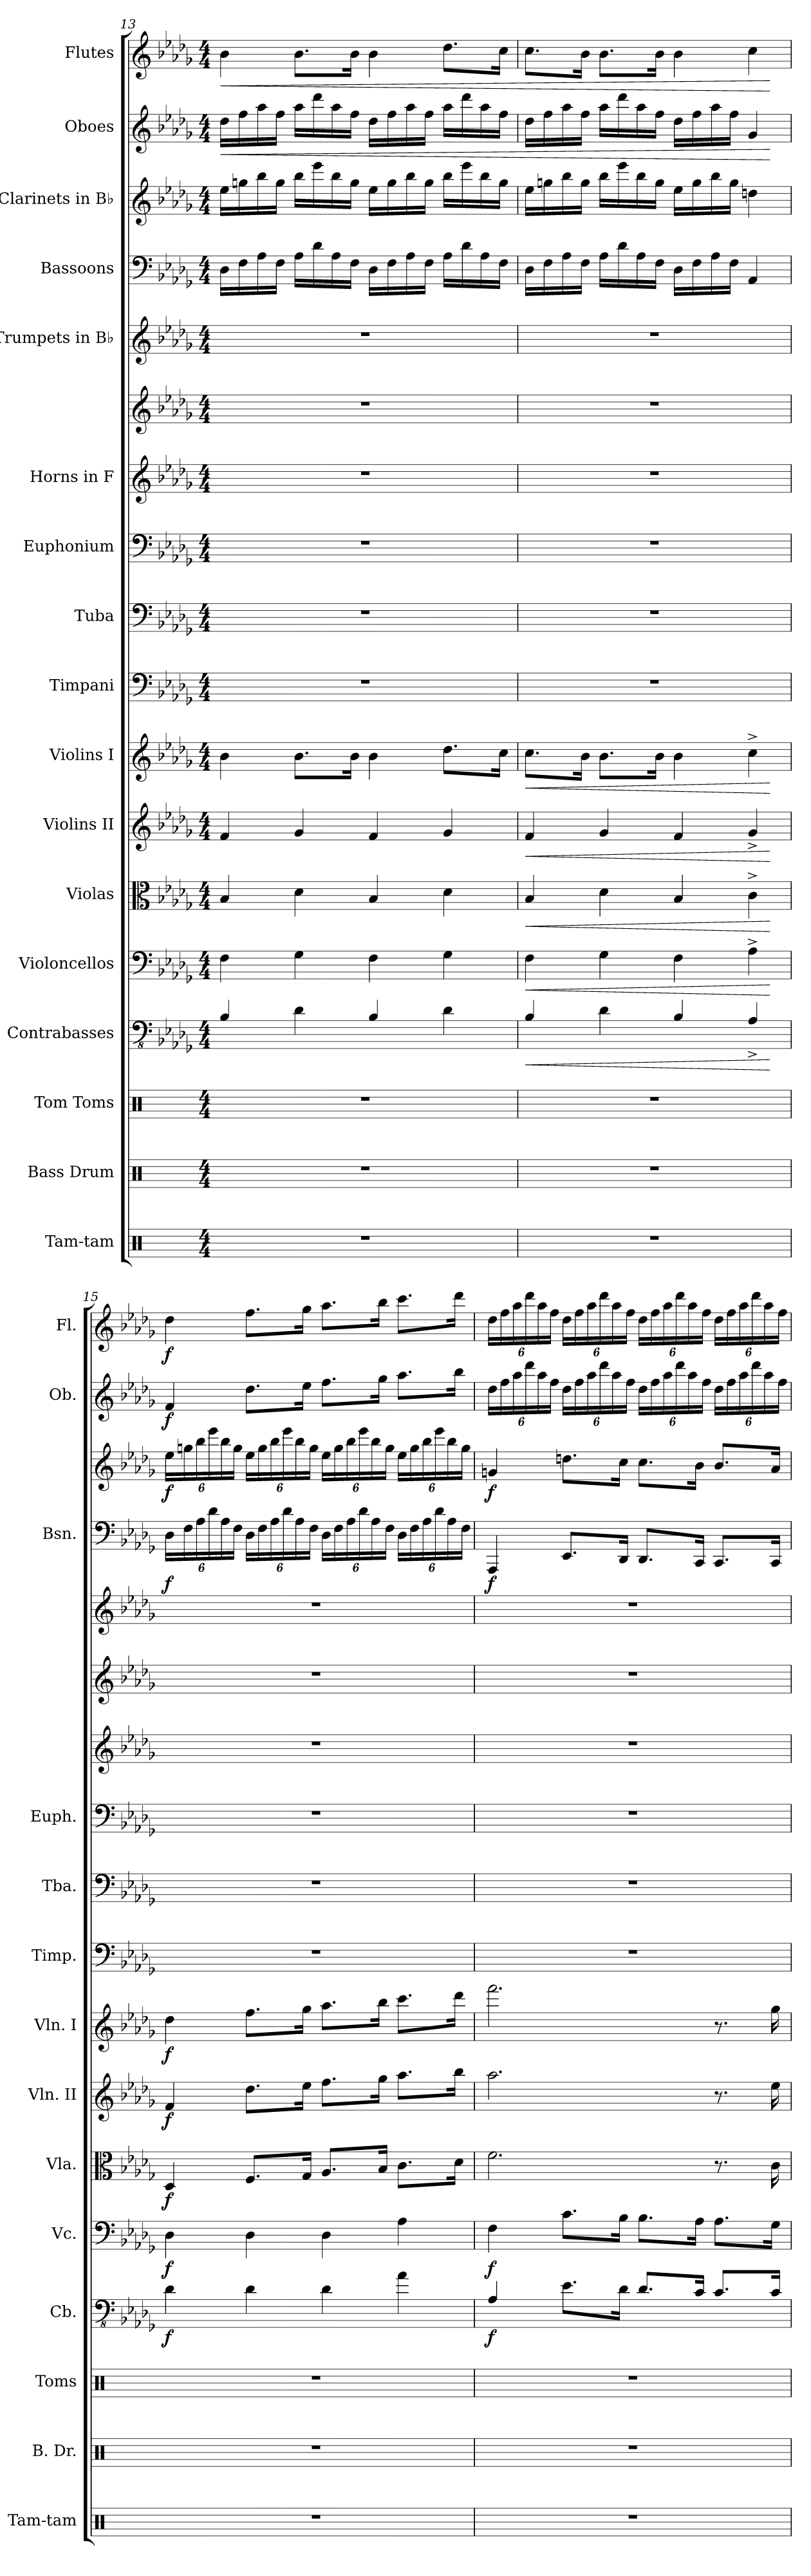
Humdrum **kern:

**kern	**kern	**kern	**kern	**dynam	**kern	**dynam	**kern	**dynam	**kern	**dynam	**kern	**dynam	**kern	**kern	**kern	**kern	**kern	**kern	**kern	**dynam	**kern	**dynam	**kern	**dynam	**kern	**dynam
*part17	*part16	*part15	*part14	*part14	*part13	*part13	*part12	*part12	*part11	*part11	*part10	*part10	*part9	*part8	*part7	*part6	*part6	*part5	*part4	*part4	*part3	*part3	*part2	*part2	*part1	*part1
*staff18	*staff17	*staff16	*staff15	*staff15	*staff14	*staff14	*staff13	*staff13	*staff12	*staff12	*staff11	*staff11	*staff10	*staff9	*staff8	*staff7	*staff6	*staff5	*staff4	*staff4	*staff3	*staff3	*staff2	*staff2	*staff1	*staff1
*I"Tam-tam	*I"Bass Drum	*I"Tom Toms	*I"Contrabasses	*	*I"Violoncellos	*	*I"Violas	*	*I"Violins II	*	*I"Violins I	*	*I"Timpani	*I"Tuba	*I"Euphonium	*I"Horns in F	*	*I"Trumpets in B♭	*I"Bassoons	*	*I"Clarinets in B♭	*	*I"Oboes	*	*I"Flutes	*
*I'Tam-tam	*I'B. Dr.	*I'Toms	*I'Cb.	*	*I'Vc.	*	*I'Vla.	*	*I'Vln. II	*	*I'Vln. I	*	*I'Timp.	*I'Tba.	*I'Euph.	*	*	*	*I'Bsn.	*	*	*	*I'Ob.	*	*I'Fl.	*
*clefX	*clefX	*clefX	*clefFv4	*	*clefF4	*	*clefC3	*	*clefG2	*	*clefG2	*	*clefF4	*clefF4	*clefF4	*clefG2	*clefG2	*clefG2	*clefF4	*	*clefG2	*	*clefG2	*	*clefG2	*
*	*	*	*ITrd7c12	*	*	*	*	*	*	*	*	*	*	*	*	*ITrd4c7	*ITrd4c7	*ITrd1c2	*	*	*ITrd1c2	*	*	*	*	*
*k[]	*k[]	*k[]	*k[b-e-a-d-g-]	*	*k[b-e-a-d-g-]	*	*k[b-e-a-d-g-]	*	*k[b-e-a-d-g-]	*	*k[b-e-a-d-g-]	*	*k[b-e-a-d-g-]	*k[b-e-a-d-g-]	*k[b-e-a-d-g-]	*k[b-e-a-d-g-c-]	*k[b-e-a-d-g-c-]	*k[b-e-a-d-g-c-f-]	*k[b-e-a-d-g-]	*	*k[b-e-a-d-g-c-f-]	*	*k[b-e-a-d-g-]	*	*k[b-e-a-d-g-]	*
*M4/4	*M4/4	*M4/4	*M4/4	*	*M4/4	*	*M4/4	*	*M4/4	*	*M4/4	*	*M4/4	*M4/4	*M4/4	*M4/4	*M4/4	*M4/4	*M4/4	*	*M4/4	*	*M4/4	*	*M4/4	*
=13	=13	=13	=13	=13	=13	=13	=13	=13	=13	=13	=13	=13	=13	=13	=13	=13	=13	=13	=13	=13	=13	=13	=13	=13	=13	=13
!	!	!	!	!	!	!	!	!	!	!	!	!	!	!	!	!	!	!	!	!	!	!	!	!LO:HP:b	!	!LO:HP:b
1r	1r	1r	4BBB-/	.	4F\	.	4B-/	.	4f/	.	4b-\	.	1r	1r	1r	1r	1r	1r	16D-\LL	.	16dd-\LL	.	16dd-\LL	<	4b-\	<
.	.	.	.	.	.	.	.	.	.	.	.	.	.	.	.	.	.	.	16F\	.	16ffn\	.	16ff\	.	.	.
.	.	.	.	.	.	.	.	.	.	.	.	.	.	.	.	.	.	.	16A-\	.	16aa-\	.	16aa-\	.	.	.
.	.	.	.	.	.	.	.	.	.	.	.	.	.	.	.	.	.	.	16F\JJ	.	16ff\JJ	.	16ff\JJ	.	.	.
.	.	.	4DD-\	.	4G-\	.	4d-\	.	4g-/	.	8.b-\L	.	.	.	.	.	.	.	16A-\LL	.	16aa-\LL	.	16aa-\LL	.	8.b-\L	.
.	.	.	.	.	.	.	.	.	.	.	.	.	.	.	.	.	.	.	16d-\	.	16ddd-\	.	16ddd-\	.	.	.
.	.	.	.	.	.	.	.	.	.	.	.	.	.	.	.	.	.	.	16A-\	.	16aa-\	.	16aa-\	.	.	.
.	.	.	.	.	.	.	.	.	.	.	16b-\Jk	.	.	.	.	.	.	.	16F\JJ	.	16ff\JJ	.	16ff\JJ	.	16b-\Jk	.
.	.	.	4BBB-/	.	4F\	.	4B-/	.	4f/	.	4b-\	.	.	.	.	.	.	.	16D-\LL	.	16dd-\LL	.	16dd-\LL	.	4b-\	.
.	.	.	.	.	.	.	.	.	.	.	.	.	.	.	.	.	.	.	16F\	.	16ff\	.	16ff\	.	.	.
.	.	.	.	.	.	.	.	.	.	.	.	.	.	.	.	.	.	.	16A-\	.	16aa-\	.	16aa-\	.	.	.
.	.	.	.	.	.	.	.	.	.	.	.	.	.	.	.	.	.	.	16F\JJ	.	16ff\JJ	.	16ff\JJ	.	.	.
.	.	.	4DD-\	.	4G-\	.	4d-\	.	4g-/	.	8.dd-\L	.	.	.	.	.	.	.	16A-\LL	.	16aa-\LL	.	16aa-\LL	.	8.dd-\L	.
.	.	.	.	.	.	.	.	.	.	.	.	.	.	.	.	.	.	.	16d-\	.	16ddd-\	.	16ddd-\	.	.	.
.	.	.	.	.	.	.	.	.	.	.	.	.	.	.	.	.	.	.	16A-\	.	16aa-\	.	16aa-\	.	.	.
.	.	.	.	.	.	.	.	.	.	.	16cc\Jk	.	.	.	.	.	.	.	16F\JJ	.	16ff\JJ	.	16ff\JJ	.	16cc\Jk	.
!!LO:PB:g=z
=14	=14	=14	=14	=14	=14	=14	=14	=14	=14	=14	=14	=14	=14	=14	=14	=14	=14	=14	=14	=14	=14	=14	=14	=14	=14	=14
!	!	!	!	!LO:HP:b	!	!LO:HP:b	!	!LO:HP:b	!	!LO:HP:b	!	!LO:HP:b	!	!	!	!	!	!	!	!	!	!	!	!	!	!
1r	1r	1r	4BBB-/	<	4F\	<	4B-/	<	4f/	<	8.cc\L	<	1r	1r	1r	1r	1r	1r	16D-\LL	.	16dd-\LL	.	16dd-\LL	.	8.cc\L	.
.	.	.	.	.	.	.	.	.	.	.	.	.	.	.	.	.	.	.	16F\	.	16ffn\	.	16ff\	.	.	.
.	.	.	.	.	.	.	.	.	.	.	.	.	.	.	.	.	.	.	16A-\	.	16aa-\	.	16aa-\	.	.	.
.	.	.	.	.	.	.	.	.	.	.	16b-\Jk	.	.	.	.	.	.	.	16F\JJ	.	16ff\JJ	.	16ff\JJ	.	16b-\Jk	.
.	.	.	4DD-\	.	4G-\	.	4d-\	.	4g-/	.	8.b-\L	.	.	.	.	.	.	.	16A-\LL	.	16aa-\LL	.	16aa-\LL	.	8.b-\L	.
.	.	.	.	.	.	.	.	.	.	.	.	.	.	.	.	.	.	.	16d-\	.	16ddd-\	.	16ddd-\	.	.	.
.	.	.	.	.	.	.	.	.	.	.	.	.	.	.	.	.	.	.	16A-\	.	16aa-\	.	16aa-\	.	.	.
.	.	.	.	.	.	.	.	.	.	.	16b-\Jk	.	.	.	.	.	.	.	16F\JJ	.	16ff\JJ	.	16ff\JJ	.	16b-\Jk	.
.	.	.	4BBB-/	.	4F\	.	4B-/	.	4f/	.	4b-\	.	.	.	.	.	.	.	16D-\LL	.	16dd-\LL	.	16dd-\LL	.	4b-\	.
.	.	.	.	.	.	.	.	.	.	.	.	.	.	.	.	.	.	.	16F\	.	16ff\	.	16ff\	.	.	.
.	.	.	.	.	.	.	.	.	.	.	.	.	.	.	.	.	.	.	16A-\	.	16aa-\	.	16aa-\	.	.	.
.	.	.	.	.	.	.	.	.	.	.	.	.	.	.	.	.	.	.	16F\JJ	.	16ff\JJ	.	16ff\JJ	.	.	.
.	.	.	4AAA-^/	.	4A-^\	.	4c^\	.	4g-^/	.	4cc^\	.	.	.	.	.	.	.	4AA-/	.	4ccn\	.	4g-/	.	4cc\	.
.	.	.	.	[	.	[	.	[	.	[	.	[	.	.	.	.	.	.	.	.	.	.	.	[	.	[
!!LO:PB:g=z
=15	=15	=15	=15	=15	=15	=15	=15	=15	=15	=15	=15	=15	=15	=15	=15	=15	=15	=15	=15	=15	=15	=15	=15	=15	=15	=15
*	*	*	*	*	*	*	*	*	*	*	*	*	*	*	*	*	*	*	*Xbrackettup	*	*Xbrackettup	*	*	*	*	*
!	!	!	!	!LO:DY:b	!	!LO:DY:b	!	!LO:DY:b	!	!LO:DY:b	!	!LO:DY:b	!	!	!	!	!	!	!	!LO:DY:b	!	!LO:DY:b	!	!LO:DY:b	!	!LO:DY:b
1r	1r	1r	4DD-\	f	4D-\	f	4D-/	f	4f/	f	4dd-\	f	1r	1r	1r	1r	1r	1r	24D-\LL	f	24dd-\LL	f	4f/	f	4dd-\	f
.	.	.	.	.	.	.	.	.	.	.	.	.	.	.	.	.	.	.	24F\	.	24ffn\	.	.	.	.	.
.	.	.	.	.	.	.	.	.	.	.	.	.	.	.	.	.	.	.	24A-\	.	24aa-\	.	.	.	.	.
.	.	.	.	.	.	.	.	.	.	.	.	.	.	.	.	.	.	.	24d-\	.	24ddd-\	.	.	.	.	.
.	.	.	.	.	.	.	.	.	.	.	.	.	.	.	.	.	.	.	24A-\	.	24aa-\	.	.	.	.	.
.	.	.	.	.	.	.	.	.	.	.	.	.	.	.	.	.	.	.	24F\JJ	.	24ff\JJ	.	.	.	.	.
.	.	.	4DD-\	.	4D-\	.	8.F/L	.	8.dd-\L	.	8.ff\L	.	.	.	.	.	.	.	24D-\LL	.	24dd-\LL	.	8.dd-\L	.	8.ff\L	.
.	.	.	.	.	.	.	.	.	.	.	.	.	.	.	.	.	.	.	24F\	.	24ff\	.	.	.	.	.
.	.	.	.	.	.	.	.	.	.	.	.	.	.	.	.	.	.	.	24A-\	.	24aa-\	.	.	.	.	.
.	.	.	.	.	.	.	.	.	.	.	.	.	.	.	.	.	.	.	24d-\	.	24ddd-\	.	.	.	.	.
.	.	.	.	.	.	.	.	.	.	.	.	.	.	.	.	.	.	.	24A-\	.	24aa-\	.	.	.	.	.
.	.	.	.	.	.	.	16G-/Jk	.	16ee-\Jk	.	16gg-\Jk	.	.	.	.	.	.	.	.	.	.	.	16ee-\Jk	.	16gg-\Jk	.
.	.	.	.	.	.	.	.	.	.	.	.	.	.	.	.	.	.	.	24F\JJ	.	24ff\JJ	.	.	.	.	.
.	.	.	4DD-\	.	4D-\	.	8.A-/L	.	8.ff\L	.	8.aa-\L	.	.	.	.	.	.	.	24D-\LL	.	24dd-\LL	.	8.ff\L	.	8.aa-\L	.
.	.	.	.	.	.	.	.	.	.	.	.	.	.	.	.	.	.	.	24F\	.	24ff\	.	.	.	.	.
.	.	.	.	.	.	.	.	.	.	.	.	.	.	.	.	.	.	.	24A-\	.	24aa-\	.	.	.	.	.
.	.	.	.	.	.	.	.	.	.	.	.	.	.	.	.	.	.	.	24d-\	.	24ddd-\	.	.	.	.	.
.	.	.	.	.	.	.	.	.	.	.	.	.	.	.	.	.	.	.	24A-\	.	24aa-\	.	.	.	.	.
.	.	.	.	.	.	.	16B-/Jk	.	16gg-\Jk	.	16bb-\Jk	.	.	.	.	.	.	.	.	.	.	.	16gg-\Jk	.	16bb-\Jk	.
.	.	.	.	.	.	.	.	.	.	.	.	.	.	.	.	.	.	.	24F\JJ	.	24ff\JJ	.	.	.	.	.
.	.	.	4AA-\	.	4A-\	.	8.c\L	.	8.aa-\L	.	8.ccc\L	.	.	.	.	.	.	.	24D-\LL	.	24dd-\LL	.	8.aa-\L	.	8.ccc\L	.
.	.	.	.	.	.	.	.	.	.	.	.	.	.	.	.	.	.	.	24F\	.	24ff\	.	.	.	.	.
.	.	.	.	.	.	.	.	.	.	.	.	.	.	.	.	.	.	.	24A-\	.	24aa-\	.	.	.	.	.
.	.	.	.	.	.	.	.	.	.	.	.	.	.	.	.	.	.	.	24d-\	.	24ddd-\	.	.	.	.	.
.	.	.	.	.	.	.	.	.	.	.	.	.	.	.	.	.	.	.	24A-\	.	24aa-\	.	.	.	.	.
.	.	.	.	.	.	.	16d-\Jk	.	16bb-\Jk	.	16ddd-\Jk	.	.	.	.	.	.	.	.	.	.	.	16bb-\Jk	.	16ddd-\Jk	.
.	.	.	.	.	.	.	.	.	.	.	.	.	.	.	.	.	.	.	24F\JJ	.	24ff\JJ	.	.	.	.	.
!!LO:PB:g=z
=16	=16	=16	=16	=16	=16	=16	=16	=16	=16	=16	=16	=16	=16	=16	=16	=16	=16	=16	=16	=16	=16	=16	=16	=16	=16	=16
*	*	*	*	*	*	*	*	*	*	*	*	*	*	*	*	*	*	*	*	*	*	*	*Xbrackettup	*	*Xbrackettup	*
!	!	!	!	!LO:DY:b	!	!LO:DY:b	!	!	!	!	!	!	!	!	!	!	!	!	!	!LO:DY:b	!	!LO:DY:b	!	!	!	!
1r	1r	1r	4AAA-/	f	4F\	f	2.f\	.	2.aa-\	.	2.fff\	.	1r	1r	1r	1r	1r	1r	4AAA-/	f	4fn/	f	24dd-\LL	.	24dd-\LL	.
.	.	.	.	.	.	.	.	.	.	.	.	.	.	.	.	.	.	.	.	.	.	.	24ff\	.	24ff\	.
.	.	.	.	.	.	.	.	.	.	.	.	.	.	.	.	.	.	.	.	.	.	.	24aa-\	.	24aa-\	.
.	.	.	.	.	.	.	.	.	.	.	.	.	.	.	.	.	.	.	.	.	.	.	24ddd-\	.	24ddd-\	.
.	.	.	.	.	.	.	.	.	.	.	.	.	.	.	.	.	.	.	.	.	.	.	24aa-\	.	24aa-\	.
.	.	.	.	.	.	.	.	.	.	.	.	.	.	.	.	.	.	.	.	.	.	.	24ff\JJ	.	24ff\JJ	.
.	.	.	8.EE-\L	.	8.c\L	.	.	.	.	.	.	.	.	.	.	.	.	.	8.EE-/L	.	8.ccn\L	.	24dd-\LL	.	24dd-\LL	.
.	.	.	.	.	.	.	.	.	.	.	.	.	.	.	.	.	.	.	.	.	.	.	24ff\	.	24ff\	.
.	.	.	.	.	.	.	.	.	.	.	.	.	.	.	.	.	.	.	.	.	.	.	24aa-\	.	24aa-\	.
.	.	.	.	.	.	.	.	.	.	.	.	.	.	.	.	.	.	.	.	.	.	.	24ddd-\	.	24ddd-\	.
.	.	.	.	.	.	.	.	.	.	.	.	.	.	.	.	.	.	.	.	.	.	.	24aa-\	.	24aa-\	.
.	.	.	16DD-\Jk	.	16B-\Jk	.	.	.	.	.	.	.	.	.	.	.	.	.	16DD-/Jk	.	16b-\Jk	.	.	.	.	.
.	.	.	.	.	.	.	.	.	.	.	.	.	.	.	.	.	.	.	.	.	.	.	24ff\JJ	.	24ff\JJ	.
.	.	.	8.DD-/L	.	8.B-\L	.	.	.	.	.	.	.	.	.	.	.	.	.	8.DD-/L	.	8.b-\L	.	24dd-\LL	.	24dd-\LL	.
.	.	.	.	.	.	.	.	.	.	.	.	.	.	.	.	.	.	.	.	.	.	.	24ff\	.	24ff\	.
.	.	.	.	.	.	.	.	.	.	.	.	.	.	.	.	.	.	.	.	.	.	.	24aa-\	.	24aa-\	.
.	.	.	.	.	.	.	.	.	.	.	.	.	.	.	.	.	.	.	.	.	.	.	24ddd-\	.	24ddd-\	.
.	.	.	.	.	.	.	.	.	.	.	.	.	.	.	.	.	.	.	.	.	.	.	24aa-\	.	24aa-\	.
.	.	.	16CC/Jk	.	16A-\Jk	.	.	.	.	.	.	.	.	.	.	.	.	.	16CC/Jk	.	16a-\Jk	.	.	.	.	.
.	.	.	.	.	.	.	.	.	.	.	.	.	.	.	.	.	.	.	.	.	.	.	24ff\JJ	.	24ff\JJ	.
.	.	.	8.CC/L	.	8.A-\L	.	8.r	.	8.r	.	8.r	.	.	.	.	.	.	.	8.CC/L	.	8.a-/L	.	24dd-\LL	.	24dd-\LL	.
.	.	.	.	.	.	.	.	.	.	.	.	.	.	.	.	.	.	.	.	.	.	.	24ff\	.	24ff\	.
.	.	.	.	.	.	.	.	.	.	.	.	.	.	.	.	.	.	.	.	.	.	.	24aa-\	.	24aa-\	.
.	.	.	.	.	.	.	.	.	.	.	.	.	.	.	.	.	.	.	.	.	.	.	24ddd-\	.	24ddd-\	.
.	.	.	.	.	.	.	.	.	.	.	.	.	.	.	.	.	.	.	.	.	.	.	24aa-\	.	24aa-\	.
.	.	.	16CC/Jk	.	16G-\Jk	.	16c\	.	16ee-\	.	16gg-\	.	.	.	.	.	.	.	16CC/Jk	.	16g-/Jk	.	.	.	.	.
.	.	.	.	.	.	.	.	.	.	.	.	.	.	.	.	.	.	.	.	.	.	.	24ff\JJ	.	24ff\JJ	.
=	=	=	=	=	=	=	=	=	=	=	=	=	=	=	=	=	=	=	=	=	=	=	=	=	=	=
*-	*-	*-	*-	*-	*-	*-	*-	*-	*-	*-	*-	*-	*-	*-	*-	*-	*-	*-	*-	*-	*-	*-	*-	*-	*-	*-
